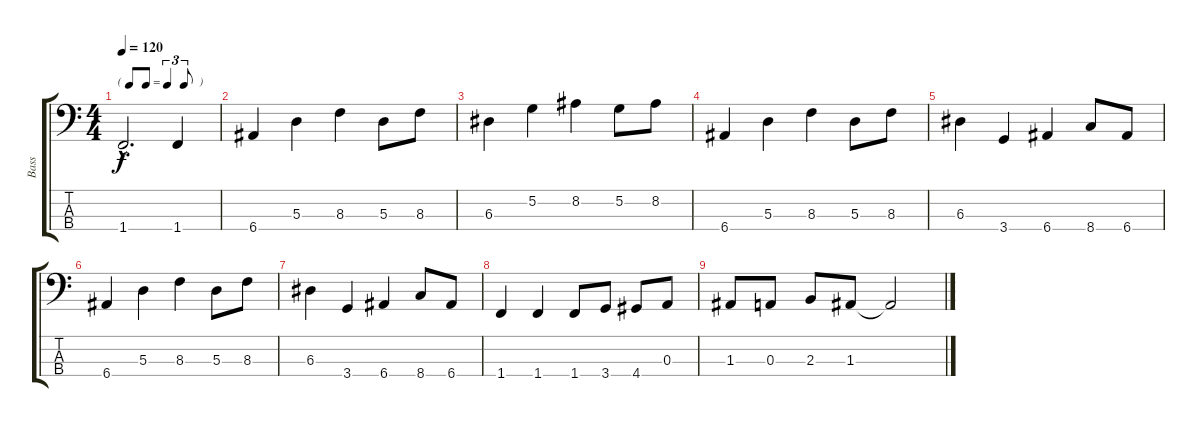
\track ("Bass" "Bass") {instrument electricbassfinger}
\staff {score tabs}
\tuning (G2 D2 A1 E1) {hide}
\ts (4 4)
\tf triplet8th
\tempo 120
\clef f4
\ks c
1.4{hac t}.2{d dy f} 1.4.4 |
6.4.4 5.3.4 8.3.4 5.3.8 8.3.8 |
6.3.4 5.2.4 8.2.4 5.2.8 8.2.8 |
6.4.4 5.3.4 8.3.4 5.3.8 8.3.8 |
6.3.4 3.4.4 6.4.4 8.4.8 6.4.8 |
6.4.4 5.3.4 8.3.4 5.3.8 8.3.8 |
6.3.4 3.4.4 6.4.4 8.4.8 6.4.8 |
1.4.4 1.4.4 1.4.8 3.4.8 4.4.8 0.3.8 |
1.3.8 0.3.8 2.3.8 1.3.8 1.3{t}.2
